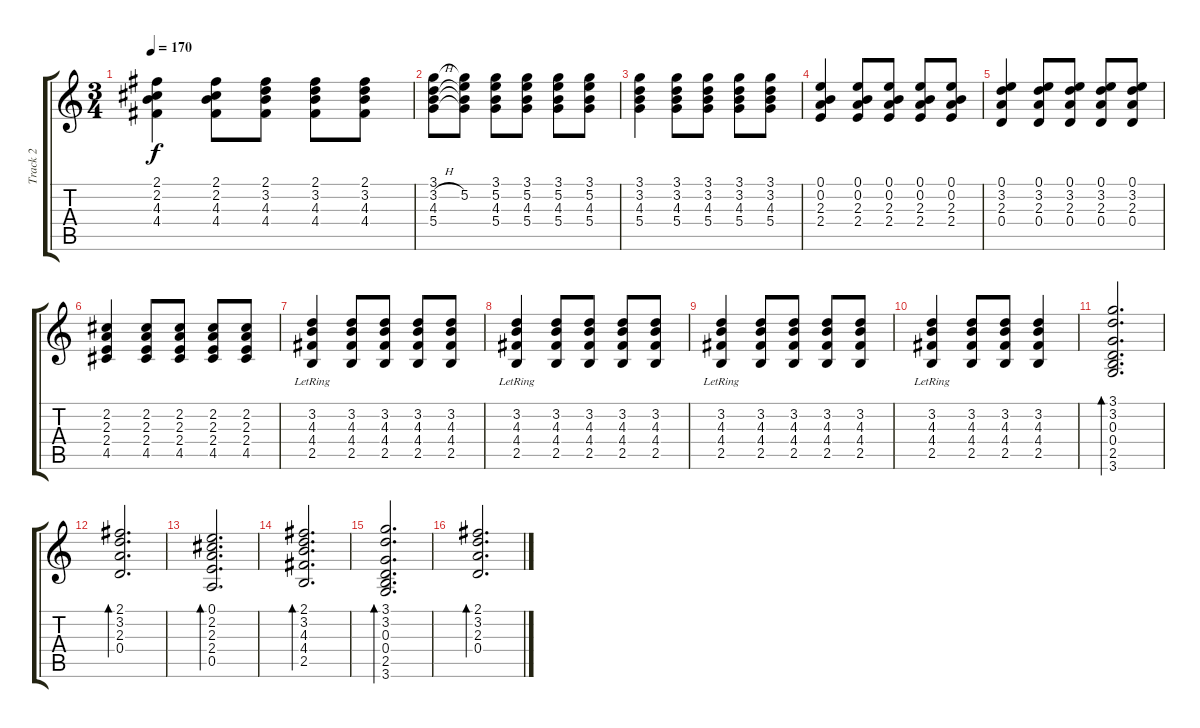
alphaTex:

\track ("Track 2" "Track 2") {instrument acousticguitarsteel}
\staff {score tabs}
\tuning (E4 B3 G3 D3 A2 E2) {hide}
\ts (3 4)
\tempo 170
\clef g2
\ks c
(2.1 2.2 4.3 4.4).4{dy f} (2.1 2.2 4.3 4.4).8 (2.1 3.2 4.3 4.4).8 (2.1 3.2 4.3 4.4).8 (2.1 3.2 4.3 4.4).8 |
(3.1 3.2{h} 4.3 5.4).8 (3.1{t} 5.2 4.3{t} 5.4{t}).8 (3.1 5.2 4.3 5.4).8 (3.1 5.2 4.3 5.4).8 (3.1 5.2 4.3 5.4).8 (3.1 5.2 4.3 5.4).8 |
(3.1 3.2 4.3 5.4).4 (3.1 3.2 4.3 5.4).8 (3.1 3.2 4.3 5.4).8 (3.1 3.2 4.3 5.4).8 (3.1 3.2 4.3 5.4).8 |
(0.1 0.2 2.3 2.4).4 (0.1 0.2 2.3 2.4).8 (0.1 0.2 2.3 2.4).8 (0.1 0.2 2.3 2.4).8 (0.1 0.2 2.3 2.4).8 |
(0.1 3.2 2.3 0.4).4 (0.1 3.2 2.3 0.4).8 (0.1 3.2 2.3 0.4).8 (0.1 3.2 2.3 0.4).8 (0.1 3.2 2.3 0.4).8 |
(2.2 2.3 2.4 4.5).4 (2.2 2.3 2.4 4.5).8 (2.2 2.3 2.4 4.5).8 (2.2 2.3 2.4 4.5).8 (2.2 2.3 2.4 4.5).8 |
(3.2{lr} 4.3{lr} 4.4{lr} 2.5{lr}).4 (3.2 4.3 4.4 2.5).8 (3.2 4.3 4.4 2.5).8 (3.2 4.3 4.4 2.5).8 (3.2 4.3 4.4 2.5).8 |
(3.2{lr} 4.3{lr} 4.4{lr} 2.5{lr}).4 (3.2 4.3 4.4 2.5).8 (3.2 4.3 4.4 2.5).8 (3.2 4.3 4.4 2.5).8 (3.2 4.3 4.4 2.5).8 |
(3.2{lr} 4.3{lr} 4.4{lr} 2.5{lr}).4 (3.2 4.3 4.4 2.5).8 (3.2 4.3 4.4 2.5).8 (3.2 4.3 4.4 2.5).8 (3.2 4.3 4.4 2.5).8 |
(3.2{lr} 4.3{lr} 4.4{lr} 2.5{lr}).4 (3.2 4.3 4.4 2.5).8 (3.2 4.3 4.4 2.5).8 (3.2 4.3 4.4 2.5).4 |
(3.1 3.2 0.3 0.4 2.5 3.6).2{d bd 240} |
(2.1 3.2 2.3 0.4).2{d bd 240} |
(0.1 2.2 2.3 2.4 0.5).2{d bd 240} |
(2.1 3.2 4.3 4.4 2.5).2{d bd 240} |
(3.1 3.2 0.3 0.4 2.5 3.6).2{d bd 240} |
(2.1 3.2 2.3 0.4).2{d bd 240}
